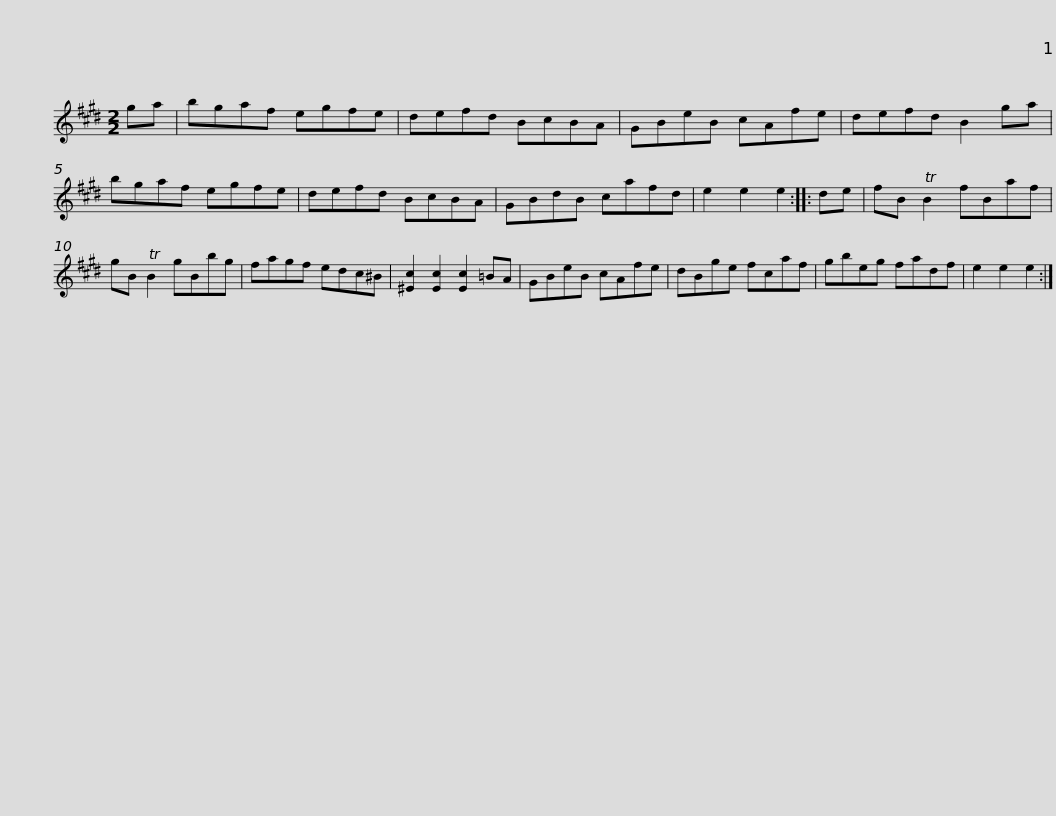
X:1
L:1/8
M:2/2
I:linebreak $
K:E
V:1 treble
V:1
 ga | bgaf egfe | defd BcBA | GBeB cAfe | defd B2 ga | %5
 bgaf egfe |$ defd BcBA | GBdB cafd | e2 e2 e2 :: de | %10
 fB TB2 fBaf | gB TB2 gBbg |$ fagf edc^B | [^Ec]2 [Ec]2 [Ec]2 =BA | GBeB cAfe | %15
 dBge fcaf | gbeg fadf | e2 e2 e2 :| %18
